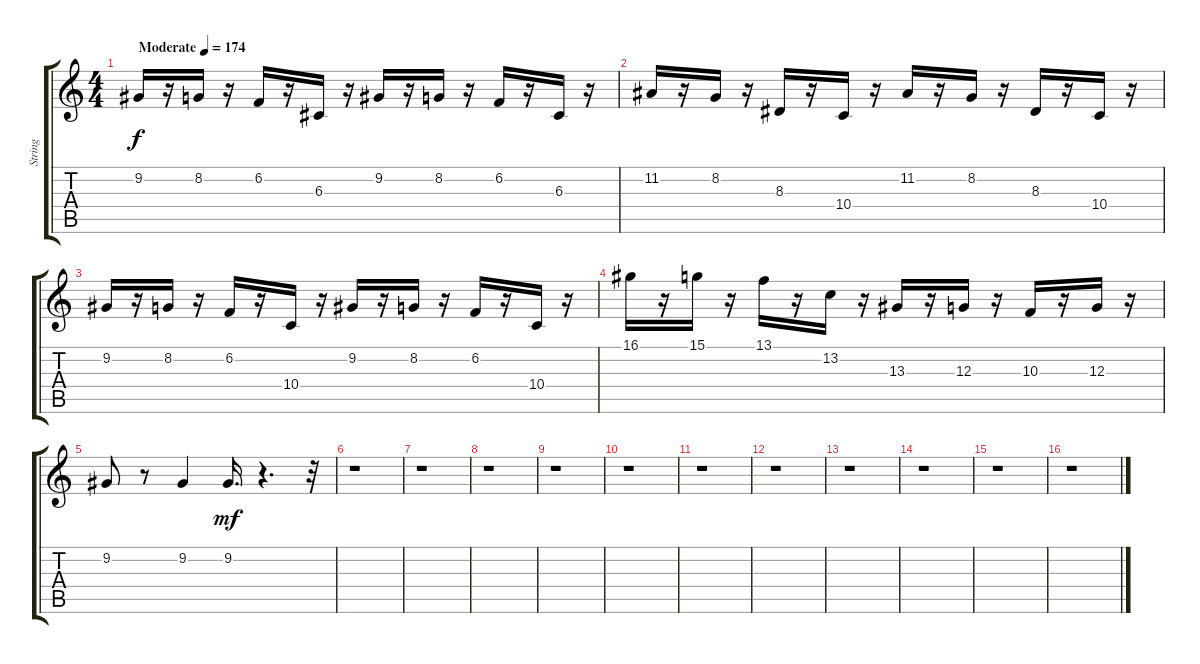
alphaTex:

\track ("String" "String") {instrument stringensemble1}
\staff {score tabs}
\tuning (E4 B3 G3 D3 A2 E2) {hide}
\ts (4 4)
\tempo (174 "Moderate")
\clef g2
\ks c
9.2.16{dy f instrument stringensemble1} r.16 8.2.16 r.16 6.2.16 r.16 6.3.16 r.16 9.2.16 r.16 8.2.16 r.16 6.2.16 r.16 6.3.16 r.16 |
11.2.16 r.16 8.2.16 r.16 8.3.16 r.16 10.4.16 r.16 11.2.16 r.16 8.2.16 r.16 8.3.16 r.16 10.4.16 r.16 |
9.2.16 r.16 8.2.16 r.16 6.2.16 r.16 10.4.16 r.16 9.2.16 r.16 8.2.16 r.16 6.2.16 r.16 10.4.16 r.16 |
16.1.16 r.16 15.1.16 r.16 13.1.16 r.16 13.2.16 r.16 13.3.16 r.16 12.3.16 r.16 10.3.16 r.16 12.3.16 r.16 |
9.2.8 r.8 9.2.4 9.2.16{d dy mf} r.4{d} r.32 |
r.1 |
r.1 |
r.1 |
r.1 |
r.1 |
r.1 |
r.1 |
r.1 |
r.1 |
r.1 |
r.1
